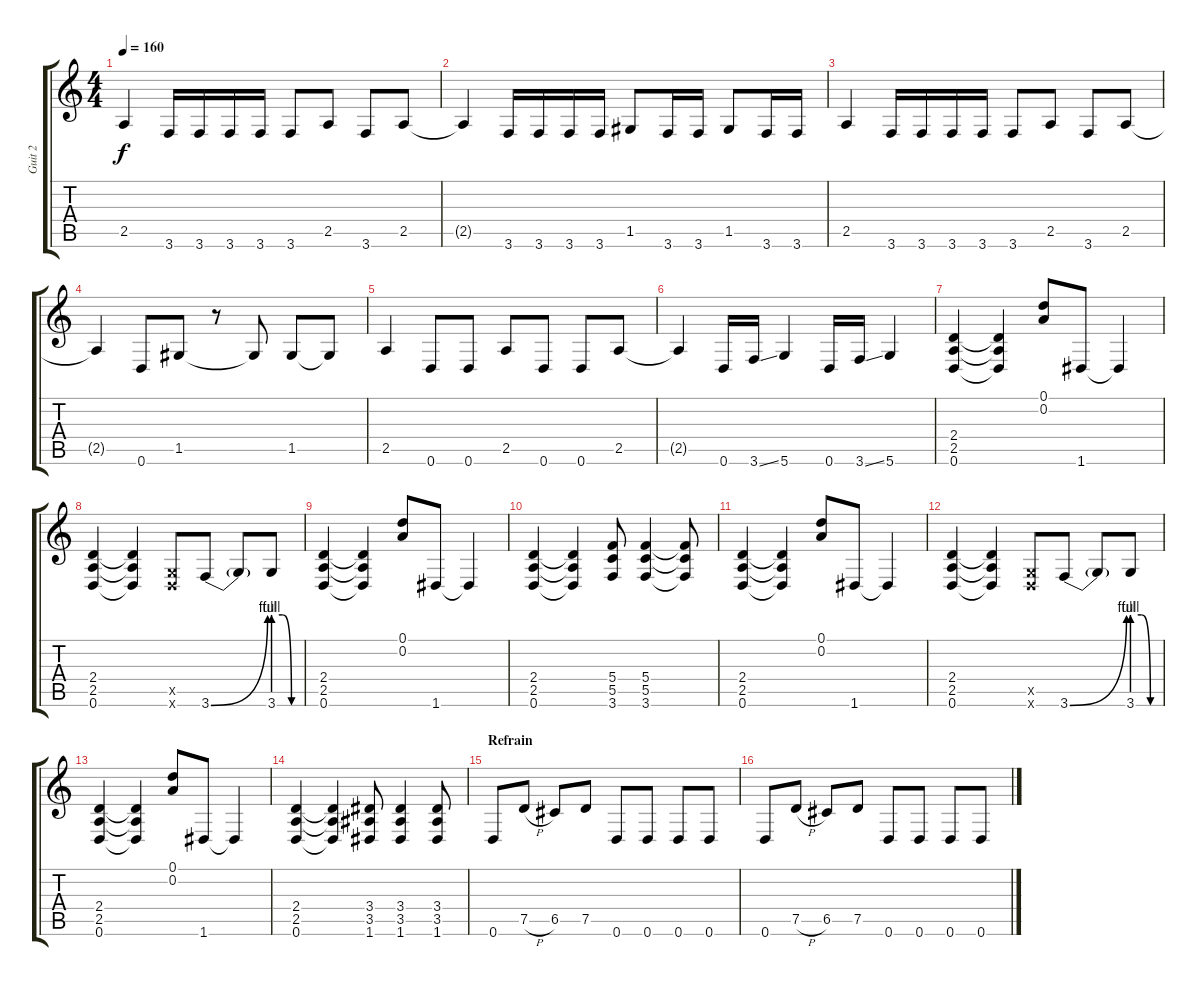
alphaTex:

\track ("Guit 2" "Guit 2") {instrument distortionguitar}
\staff {score tabs}
\tuning (D4 A3 F3 C3 G2 D2) {hide}
\ts (4 4)
\tempo 160
\clef g2
\ks c
2.5.4{dy f} 3.6.16 3.6.16 3.6.16 3.6.16 3.6.8 2.5.8 3.6.8 2.5.8 |
2.5{t}.4 3.6.16 3.6.16 3.6.16 3.6.16 1.5.8 3.6.16 3.6.16 1.5.8 3.6.16 3.6.16 |
2.5.4 3.6.16 3.6.16 3.6.16 3.6.16 3.6.8 2.5.8 3.6.8 2.5.8 |
2.5{t}.4 0.6.8 1.5.8 r.8 1.5{t}.8 1.5.8 1.5{t}.8 |
2.5.4 0.6.8 0.6.8 2.5.8 0.6.8 0.6.8 2.5.8 |
2.5{t}.4 0.6.16 3.6{ss}.16 5.6.4 0.6.16 3.6{ss}.16 5.6.4 |
(2.4 2.5 0.6).4 (2.4{t} 2.5{t} 0.6{t}).4 (0.1 0.2).8 1.6.8 1.6{t}.4 |
(2.4 2.5 0.6).4 (2.4{t} 2.5{t} 0.6{t}).4 (0.5{x} 0.6{x}).8 3.6{be (bend 0 0 60 4)}.8 3.6{t}.8 3.6{be (custom 0 4 20 4 40 0 60 0)}.8 |
(2.4 2.5 0.6).4 (2.4{t} 2.5{t} 0.6{t}).4 (0.1 0.2).8 1.6.8 1.6{t}.4 |
(2.4 2.5 0.6).4 (2.4{t} 2.5{t} 0.6{t}).4 (5.4 5.5 3.6).8 (5.4 5.5 3.6).4 (5.4{t} 5.5{t} 3.6{t}).8 |
(2.4 2.5 0.6).4 (2.4{t} 2.5{t} 0.6{t}).4 (0.1 0.2).8 1.6.8 1.6{t}.4 |
(2.4 2.5 0.6).4 (2.4{t} 2.5{t} 0.6{t}).4 (0.5{x} 0.6{x}).8 3.6{be (bend 0 0 60 4)}.8 3.6{t}.8 3.6{be (custom 0 4 20 4 40 0 60 0)}.8 |
(2.4 2.5 0.6).4 (2.4{t} 2.5{t} 0.6{t}).4 (0.1 0.2).8 1.6.8 1.6{t}.4 |
(2.4 2.5 0.6).4 (2.4{t} 2.5{t} 0.6{t}).4 (3.4 3.5 1.6).8 (3.4 3.5 1.6).4 (3.4 3.5 1.6).8 |
\section ("" "Refrain")
0.6.8 7.5{h}.8 6.5.8 7.5.8 0.6.8 0.6.8 0.6.8 0.6.8 |
0.6.8 7.5{h}.8 6.5.8 7.5.8 0.6.8 0.6.8 0.6.8 0.6.8
